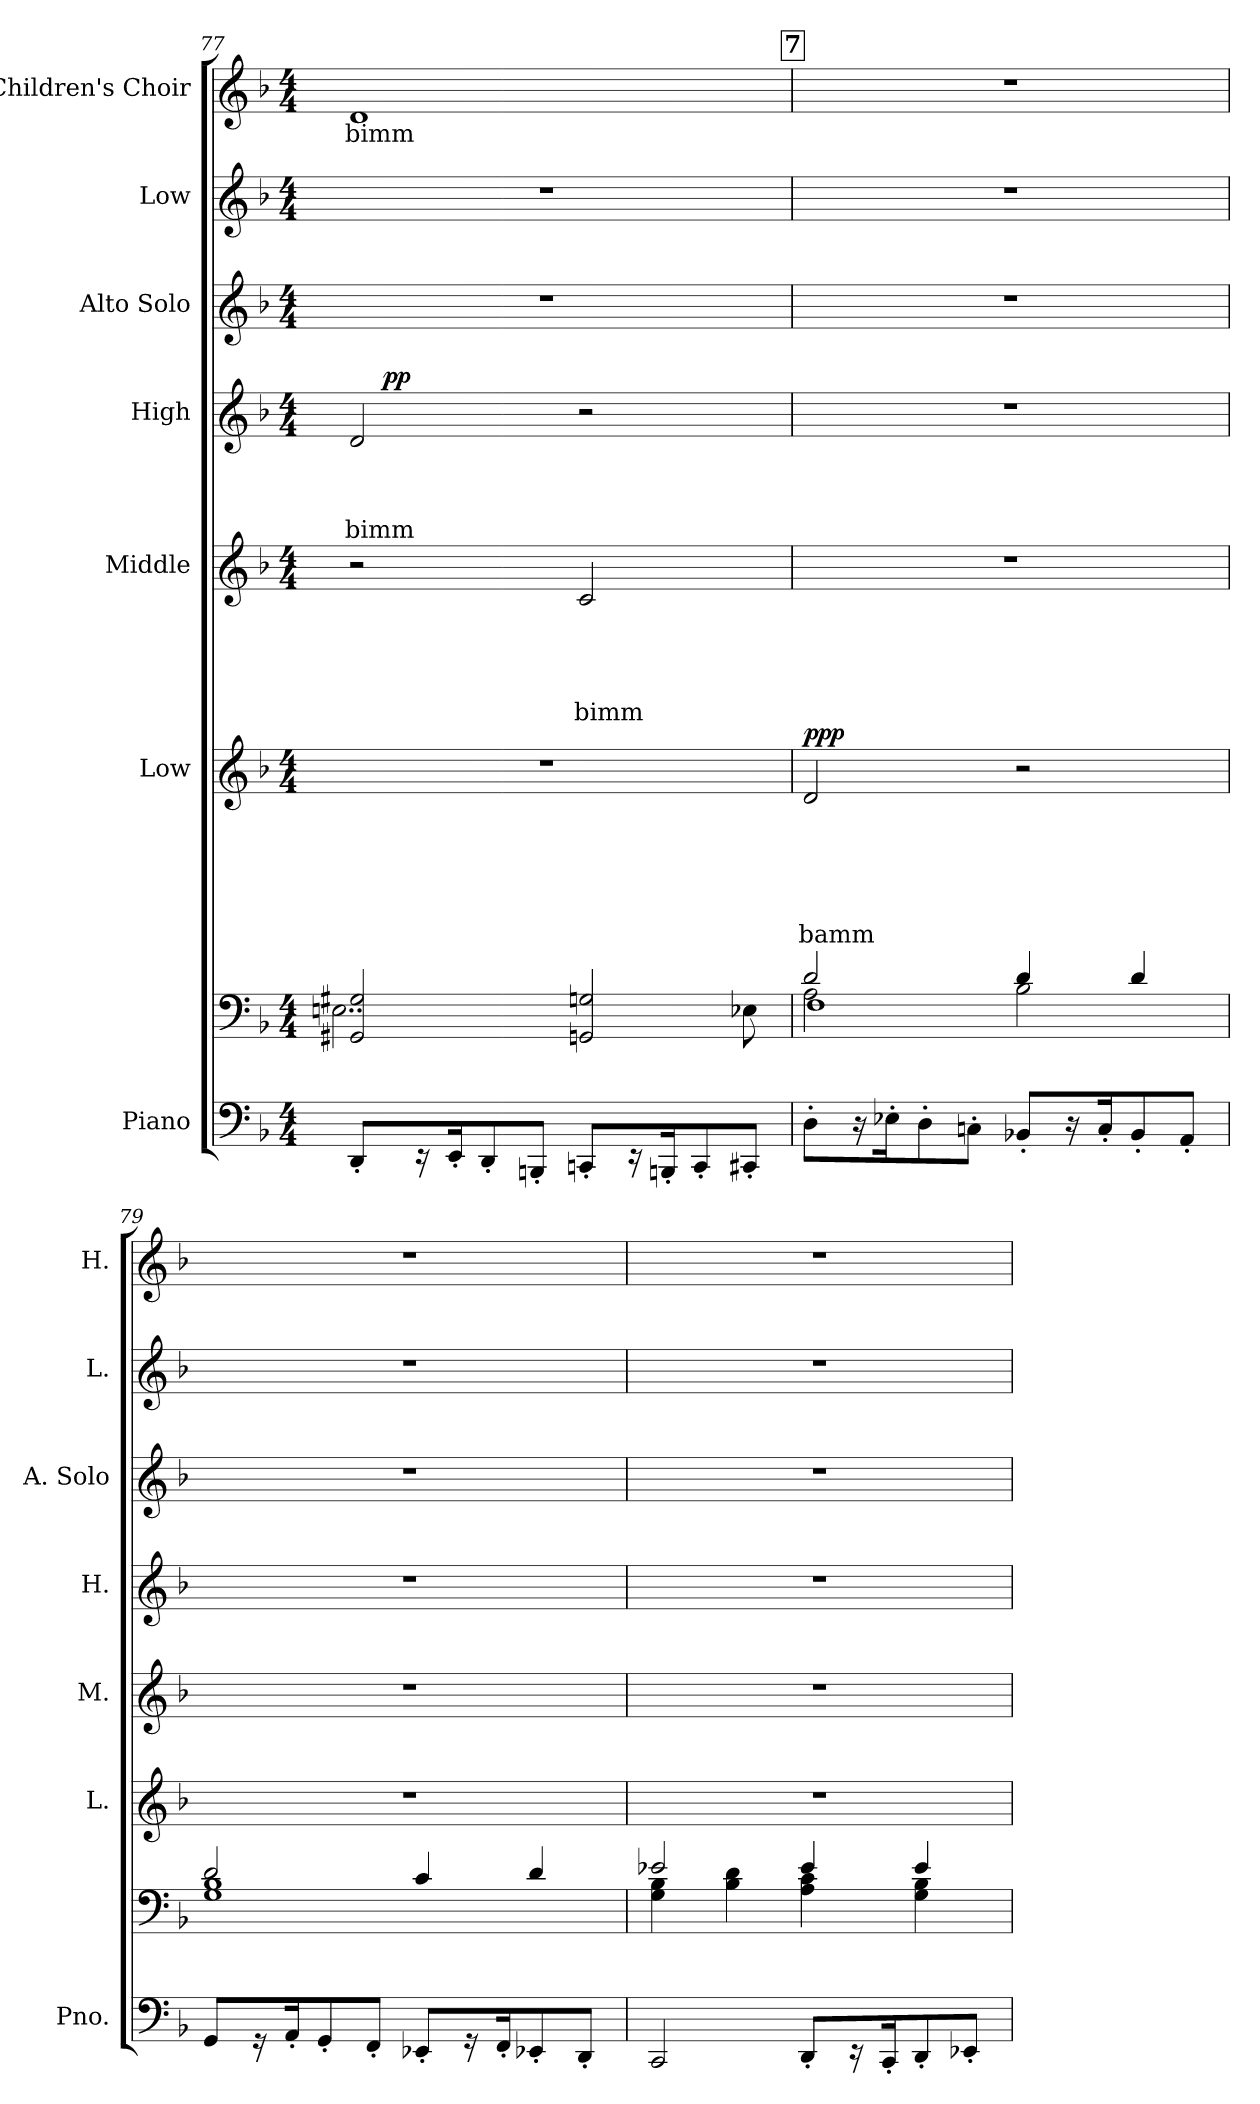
**kern	**kern	**kern	**text	**text	**text	**text	**text	**text	**dynam	**kern	**text	**text	**text	**text	**text	**kern	**text	**text	**text	**text	**dynam	**kern	**kern	**kern	**text
*part7	*part7	*part6	*part6	*part6	*part6	*part6	*part6	*part6	*part6	*part5	*part5	*part5	*part5	*part5	*part5	*part4	*part4	*part4	*part4	*part4	*part4	*part3	*part2	*part1	*part1
*staff8	*staff7	*staff6	*staff6	*staff6	*staff6	*staff6	*staff6	*staff6	*staff6	*staff5	*staff5	*staff5	*staff5	*staff5	*staff5	*staff4	*staff4	*staff4	*staff4	*staff4	*staff4	*staff3	*staff2	*staff1	*staff1
*I"Piano	*	*I"Low	*	*	*	*	*	*	*	*I"Middle	*	*	*	*	*	*I"High	*	*	*	*	*	*I"Alto Solo	*I"Low	*I"Children's Choir	*
*I'Pno.	*	*I'L.	*	*	*	*	*	*	*	*I'M.	*	*	*	*	*	*I'H.	*	*	*	*	*	*I'A.  Solo	*I'L.	*I'H.	*
*clefF4	*clefF4	*clefG2	*	*	*	*	*	*	*	*clefG2	*	*	*	*	*	*clefG2	*	*	*	*	*	*clefG2	*clefG2	*clefG2	*
*k[b-]	*k[b-]	*k[b-]	*	*	*	*	*	*	*	*k[b-]	*	*	*	*	*	*k[b-]	*	*	*	*	*	*k[b-]	*k[b-]	*k[b-]	*
*F:	*F:	*F:	*	*	*	*	*	*	*	*F:	*	*	*	*	*	*F:	*	*	*	*	*	*F:	*F:	*F:	*
*M4/4	*M4/4	*M4/4	*	*	*	*	*	*	*	*M4/4	*	*	*	*	*	*M4/4	*	*	*	*	*	*M4/4	*M4/4	*M4/4	*
=77	=77	=77	=77	=77	=77	=77	=77	=77	=77	=77	=77	=77	=77	=77	=77	=77	=77	=77	=77	=77	=77	=77	=77	=77	=77
*	*^	*	*	*	*	*	*	*	*	*	*	*	*	*	*	*^	*	*	*	*	*	*	*	*	*
8DD'</L	2GG#X/ 2G#X/	2..En\	1r	.	.	.	.	.	.	.	2r	.	.	.	.	.	2d/	16ryy	.	.	.	bimm	.	1r	1r	1d	bimm
!	!	!	!	!	!	!	!	!	!	!	!	!	!	!	!	!	!	!	!	!	!	!	!LO:DY:a	!	!	!	!
.	.	.	.	.	.	.	.	.	.	.	.	.	.	.	.	.	.	2...ryy	.	.	.	.	pp	.	.	.	.
16r	.	.	.	.	.	.	.	.	.	.	.	.	.	.	.	.	.	.	.	.	.	.	.	.	.	.	.
16EE'</k	.	.	.	.	.	.	.	.	.	.	.	.	.	.	.	.	.	.	.	.	.	.	.	.	.	.	.
8DD'</	.	.	.	.	.	.	.	.	.	.	.	.	.	.	.	.	.	.	.	.	.	.	.	.	.	.	.
8BBBn'</J	.	.	.	.	.	.	.	.	.	.	.	.	.	.	.	.	.	.	.	.	.	.	.	.	.	.	.
8CCn'</L	2GGn/ 2Gn/	.	.	.	.	.	.	.	.	.	2c/	.	.	.	.	bimm	2r	.	.	.	.	.	.	.	.	.	.
16r	.	.	.	.	.	.	.	.	.	.	.	.	.	.	.	.	.	.	.	.	.	.	.	.	.	.	.
16BBBn'</k	.	.	.	.	.	.	.	.	.	.	.	.	.	.	.	.	.	.	.	.	.	.	.	.	.	.	.
8CC'</	.	.	.	.	.	.	.	.	.	.	.	.	.	.	.	.	.	.	.	.	.	.	.	.	.	.	.
8CC#X'</J	.	8E-X\	.	.	.	.	.	.	.	.	.	.	.	.	.	.	.	.	.	.	.	.	.	.	.	.	.
!!LO:REH:place=s1:a:fs=8.2:t=7
=78	=78	=78	=78	=78	=78	=78	=78	=78	=78	=78	=78	=78	=78	=78	=78	=78	=78	=78	=78	=78	=78	=78	=78	=78	=78	=78	=78
*	*	*^	*	*	*	*	*	*	*	*	*	*	*	*	*	*	*	*	*	*	*	*	*	*	*	*	*
!	!	!	!	!	!	!	!	!	!	!	!LO:DY:a	!	!	!	!	!	!	!	!	!	!	!	!	!	!	!	!	!
*	*	*	*	*	*	*	*	*	*	*	*	*	*	*	*	*	*	*v	*v	*	*	*	*	*	*	*	*	*
8D'>\L	2d/	2A\	1F	2d/	.	.	.	.	.	bamm	ppp	1r	.	.	.	.	.	1r	.	.	.	.	.	1r	1r	1r	.
16r	.	.	.	.	.	.	.	.	.	.	.	.	.	.	.	.	.	.	.	.	.	.	.	.	.	.	.
16E-X'>\k	.	.	.	.	.	.	.	.	.	.	.	.	.	.	.	.	.	.	.	.	.	.	.	.	.	.	.
8D'>\	.	.	.	.	.	.	.	.	.	.	.	.	.	.	.	.	.	.	.	.	.	.	.	.	.	.	.
8Cn'>\J	.	.	.	.	.	.	.	.	.	.	.	.	.	.	.	.	.	.	.	.	.	.	.	.	.	.	.
8BB-X'</L	4d/	2B-\	.	2r	.	.	.	.	.	.	.	.	.	.	.	.	.	.	.	.	.	.	.	.	.	.	.
16r	.	.	.	.	.	.	.	.	.	.	.	.	.	.	.	.	.	.	.	.	.	.	.	.	.	.	.
16C'</k	.	.	.	.	.	.	.	.	.	.	.	.	.	.	.	.	.	.	.	.	.	.	.	.	.	.	.
8BB-'</	4d/	.	.	.	.	.	.	.	.	.	.	.	.	.	.	.	.	.	.	.	.	.	.	.	.	.	.
8AA'</J	.	.	.	.	.	.	.	.	.	.	.	.	.	.	.	.	.	.	.	.	.	.	.	.	.	.	.
*	*	*v	*v	*	*	*	*	*	*	*	*	*	*	*	*	*	*	*	*	*	*	*	*	*	*	*	*
=79	=79	=79	=79	=79	=79	=79	=79	=79	=79	=79	=79	=79	=79	=79	=79	=79	=79	=79	=79	=79	=79	=79	=79	=79	=79	=79
8GG/L	2d/	1G 1B-	1r	.	.	.	.	.	.	.	1r	.	.	.	.	.	1r	.	.	.	.	.	1r	1r	1r	.
16r	.	.	.	.	.	.	.	.	.	.	.	.	.	.	.	.	.	.	.	.	.	.	.	.	.	.
16AA'</k	.	.	.	.	.	.	.	.	.	.	.	.	.	.	.	.	.	.	.	.	.	.	.	.	.	.
8GG'</	.	.	.	.	.	.	.	.	.	.	.	.	.	.	.	.	.	.	.	.	.	.	.	.	.	.
8FF'</J	.	.	.	.	.	.	.	.	.	.	.	.	.	.	.	.	.	.	.	.	.	.	.	.	.	.
8EE-X'</L	4c/	.	.	.	.	.	.	.	.	.	.	.	.	.	.	.	.	.	.	.	.	.	.	.	.	.
16r	.	.	.	.	.	.	.	.	.	.	.	.	.	.	.	.	.	.	.	.	.	.	.	.	.	.
16FF'</k	.	.	.	.	.	.	.	.	.	.	.	.	.	.	.	.	.	.	.	.	.	.	.	.	.	.
8EE-X'</	4d/	.	.	.	.	.	.	.	.	.	.	.	.	.	.	.	.	.	.	.	.	.	.	.	.	.
8DD'</J	.	.	.	.	.	.	.	.	.	.	.	.	.	.	.	.	.	.	.	.	.	.	.	.	.	.
!!LO:LB:g=z
=80	=80	=80	=80	=80	=80	=80	=80	=80	=80	=80	=80	=80	=80	=80	=80	=80	=80	=80	=80	=80	=80	=80	=80	=80	=80	=80
2CC/	2e-X/	4G\ 4B-\	1r	.	.	.	.	.	.	.	1r	.	.	.	.	.	1r	.	.	.	.	.	1r	1r	1r	.
.	.	4B-\ 4d\	.	.	.	.	.	.	.	.	.	.	.	.	.	.	.	.	.	.	.	.	.	.	.	.
8DD'</L	4e-/	4A\ 4c\	.	.	.	.	.	.	.	.	.	.	.	.	.	.	.	.	.	.	.	.	.	.	.	.
16r	.	.	.	.	.	.	.	.	.	.	.	.	.	.	.	.	.	.	.	.	.	.	.	.	.	.
16CC'</k	.	.	.	.	.	.	.	.	.	.	.	.	.	.	.	.	.	.	.	.	.	.	.	.	.	.
8DD'</	4e-/	4G\ 4B-\	.	.	.	.	.	.	.	.	.	.	.	.	.	.	.	.	.	.	.	.	.	.	.	.
8EE-X'</J	.	.	.	.	.	.	.	.	.	.	.	.	.	.	.	.	.	.	.	.	.	.	.	.	.	.
*	*v	*v	*	*	*	*	*	*	*	*	*	*	*	*	*	*	*	*	*	*	*	*	*	*	*	*
=	=	=	=	=	=	=	=	=	=	=	=	=	=	=	=	=	=	=	=	=	=	=	=	=	=
*-	*-	*-	*-	*-	*-	*-	*-	*-	*-	*-	*-	*-	*-	*-	*-	*-	*-	*-	*-	*-	*-	*-	*-	*-	*-
